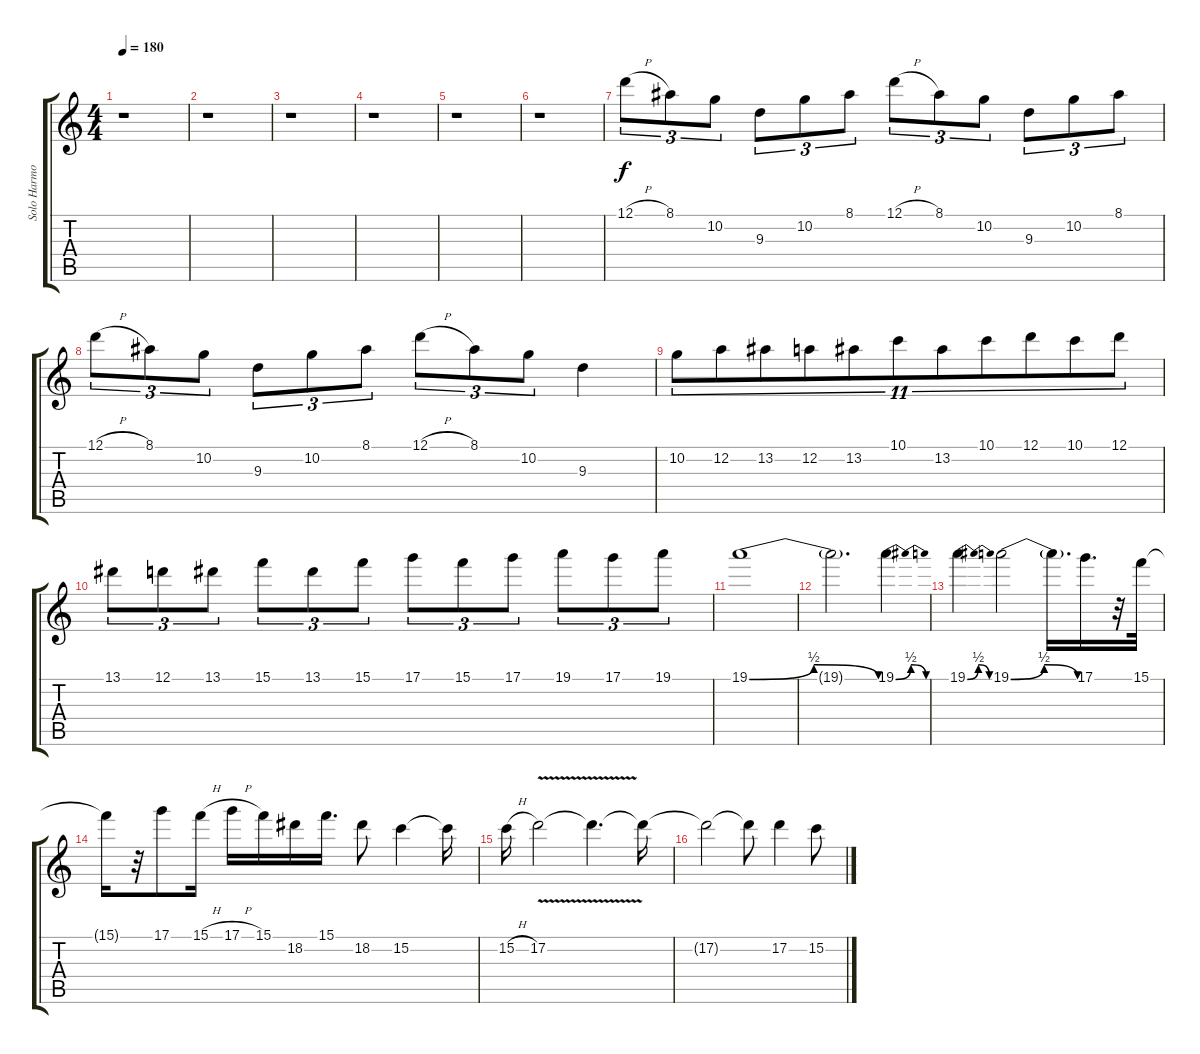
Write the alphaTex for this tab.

\track ("Solo Harmony" "Solo Harmo") {instrument distortionguitar}
\staff {score tabs}
\tuning (D4 A3 F3 C3 G2 C2) {hide}
\ts (4 4)
\tempo 180
\clef g2
\ks c
r.1{dy f} |
r.1 |
r.1 |
r.1 |
r.1 |
r.1 |
12.1{h}.8{tu (3 2)} 8.1.8{tu (3 2)} 10.2.8{tu (3 2)} 9.3.8{tu (3 2)} 10.2.8{tu (3 2)} 8.1.8{tu (3 2)} 12.1{h}.8{tu (3 2)} 8.1.8{tu (3 2)} 10.2.8{tu (3 2)} 9.3.8{tu (3 2)} 10.2.8{tu (3 2)} 8.1.8{tu (3 2)} |
12.1{h}.8{tu (3 2)} 8.1.8{tu (3 2)} 10.2.8{tu (3 2)} 9.3.8{tu (3 2)} 10.2.8{tu (3 2)} 8.1.8{tu (3 2)} 12.1{h}.8{tu (3 2)} 8.1.8{tu (3 2)} 10.2.8{tu (3 2)} 9.3.4 |
10.2.8{tu (11 8)} 12.2.8{tu (11 8)} 13.2.8{tu (11 8)} 12.2.8{tu (11 8)} 13.2.8{tu (11 8)} 10.1.8{tu (11 8)} 13.2.8{tu (11 8)} 10.1.8{tu (11 8)} 12.1.8{tu (11 8)} 10.1.8{tu (11 8)} 12.1.8{tu (11 8)} |
13.1.8{tu (3 2)} 12.1.8{tu (3 2)} 13.1.8{tu (3 2)} 15.1.8{tu (3 2)} 13.1.8{tu (3 2)} 15.1.8{tu (3 2)} 17.1.8{tu (3 2)} 15.1.8{tu (3 2)} 17.1.8{tu (3 2)} 19.1.8{tu (3 2)} 17.1.8{tu (3 2)} 19.1.8{tu (3 2)} |
19.1{be (bendrelease 0 0 15 2 45 2 60 0)}.1 |
19.1{t}.2{d} 19.1{be (bendrelease 0 0 9 2 44 2 60 0)}.4 |
19.1{be (bendrelease 0 0 10 2 43 2 60 0)}.4 19.1{be (bendrelease 0 0 15 2 44 2 60 0)}.2 19.1{t}.16{d} 17.1.16{d} r.32 15.1.32 |
15.1{t}.16 r.32 17.1.8 15.1{h}.16 17.1{h}.16 15.1.16 18.2.16 15.1.16{d} 18.2.8 15.2.4 15.2{t}.16 |
15.2{h}.16 17.2{v}.2 17.2{t}.4{d} 17.2{t}.16 |
17.2{t}.2 17.2{t}.8 17.2.4 15.2.8
